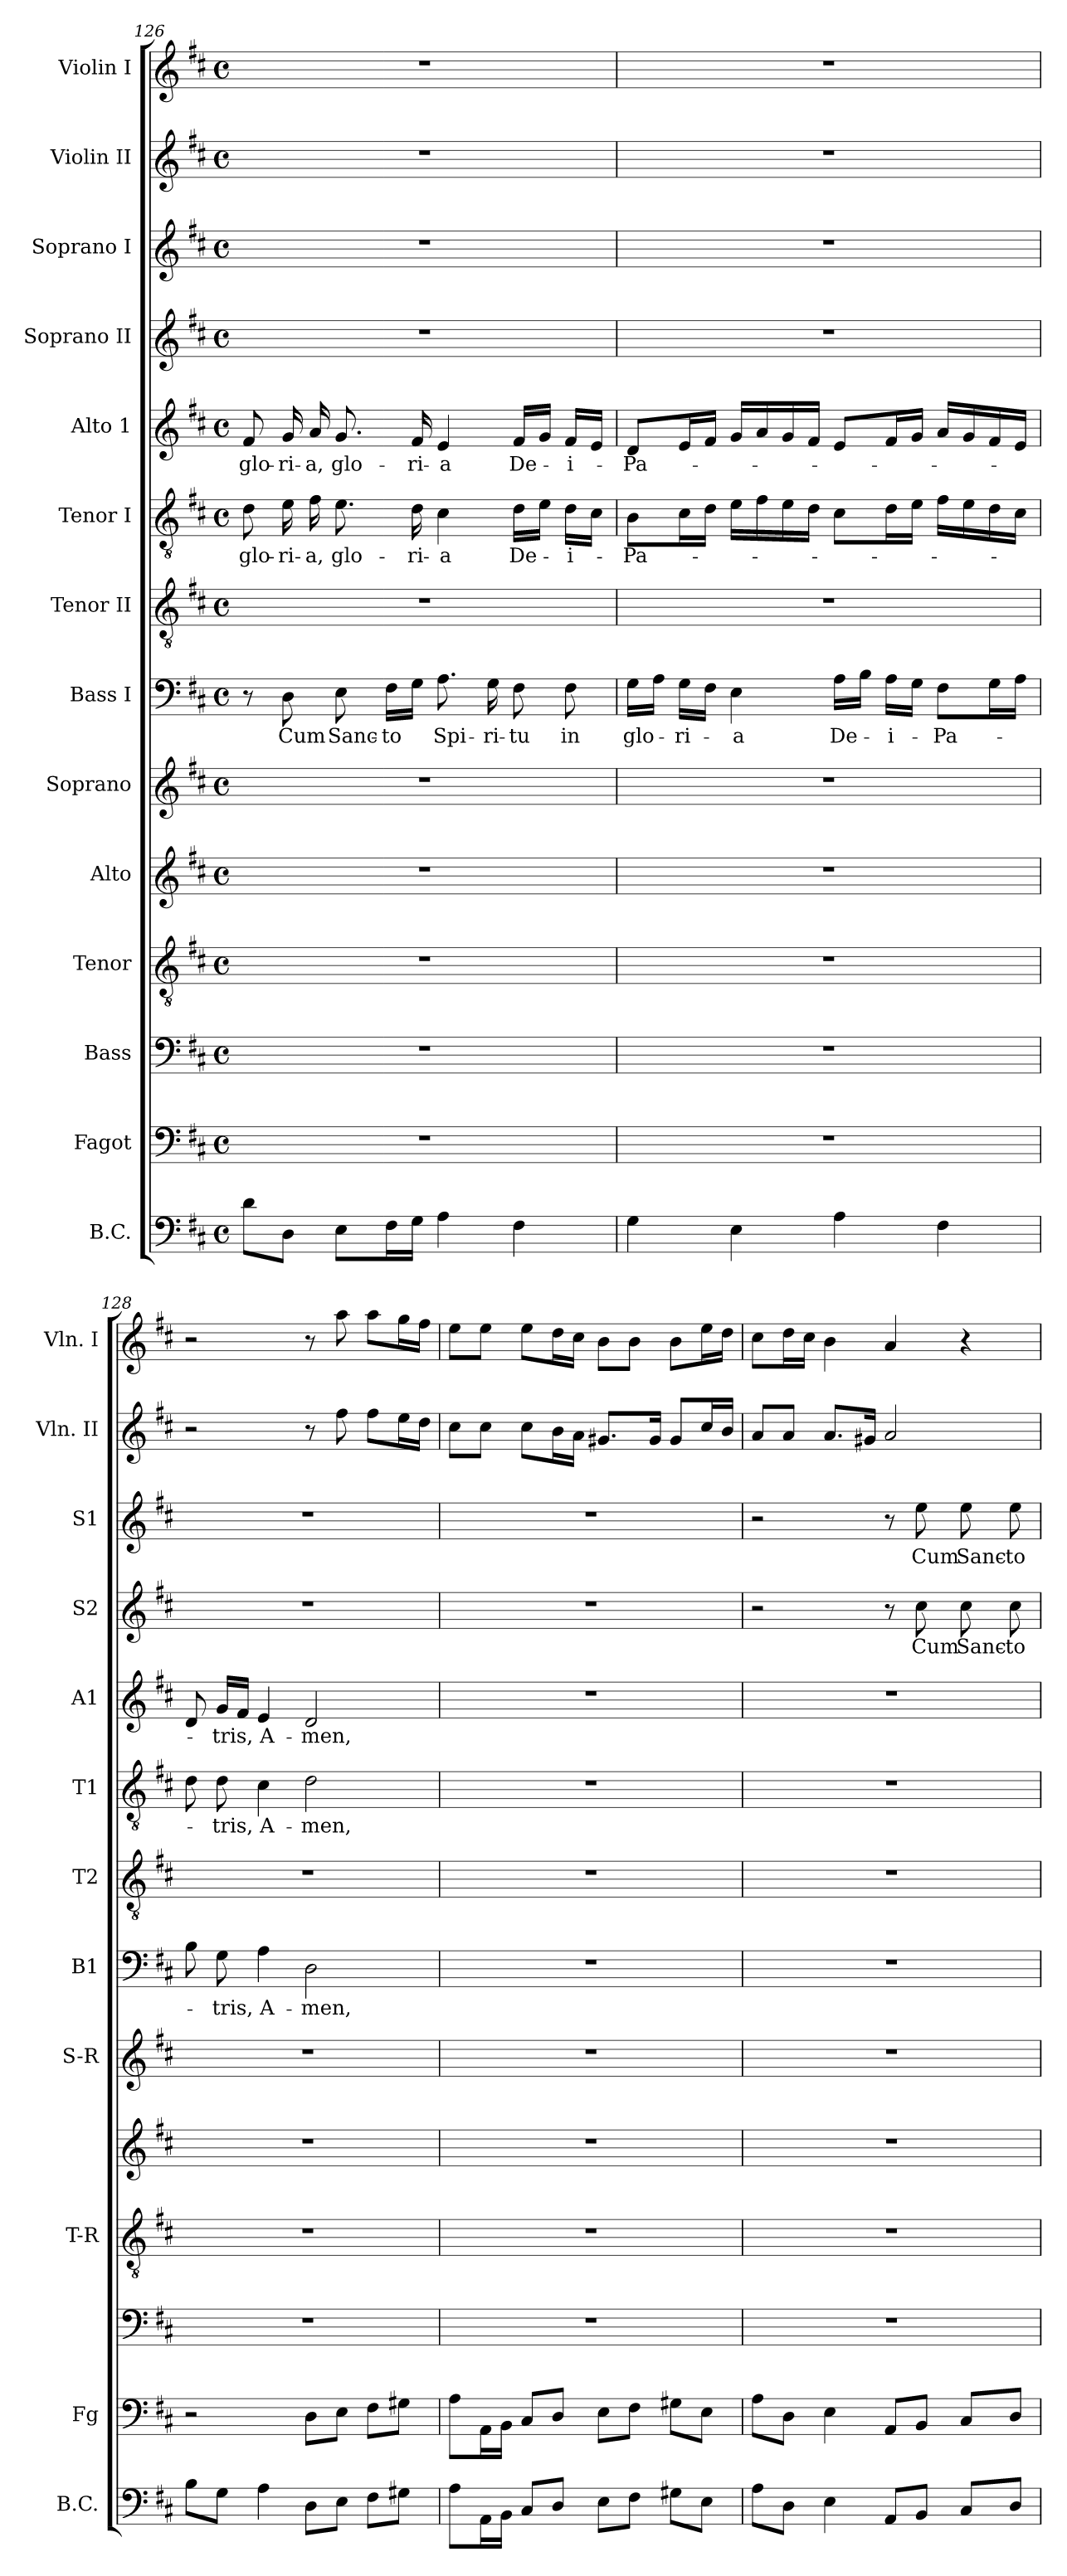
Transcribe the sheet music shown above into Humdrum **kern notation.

**kern	**kern	**kern	**kern	**kern	**kern	**kern	**text	**kern	**kern	**text	**kern	**text	**kern	**text	**kern	**text	**kern	**kern
*part14	*part13	*part12	*part11	*part10	*part9	*part8	*part8	*part7	*part6	*part6	*part5	*part5	*part4	*part4	*part3	*part3	*part2	*part1
*staff14	*staff13	*staff12	*staff11	*staff10	*staff9	*staff8	*staff8	*staff7	*staff6	*staff6	*staff5	*staff5	*staff4	*staff4	*staff3	*staff3	*staff2	*staff1
*I"B.C.	*I"Fagot	*I"Bass	*I"Tenor	*I"Alto	*I"Soprano	*I"Bass I	*	*I"Tenor II	*I"Tenor I	*	*I"Alto 1	*	*I"Soprano II	*	*I"Soprano I	*	*I"Violin II	*I"Violin I
*I'B.C.	*I'Fg	*	*I'T-R	*	*I'S-R	*I'B1	*	*I'T2	*I'T1	*	*I'A1	*	*I'S2	*	*I'S1	*	*I'Vln. II	*I'Vln. I
!!LO:PB:g=z
*clefF4	*clefF4	*clefF4	*clefGv2	*clefG2	*clefG2	*clefF4	*	*clefGv2	*clefGv2	*	*clefG2	*	*clefG2	*	*clefG2	*	*clefG2	*clefG2
*k[f#c#]	*k[f#c#]	*k[f#c#]	*k[f#c#]	*k[f#c#]	*k[f#c#]	*k[f#c#]	*	*k[f#c#]	*k[f#c#]	*	*k[f#c#]	*	*k[f#c#]	*	*k[f#c#]	*	*k[f#c#]	*k[f#c#]
*D:	*D:	*D:	*D:	*D:	*D:	*D:	*	*D:	*D:	*	*D:	*	*D:	*	*D:	*	*D:	*D:
*M4/4	*M4/4	*M4/4	*M4/4	*M4/4	*M4/4	*M4/4	*	*M4/4	*M4/4	*	*M4/4	*	*M4/4	*	*M4/4	*	*M4/4	*M4/4
*met(c)	*met(c)	*met(c)	*met(c)	*met(c)	*met(c)	*met(c)	*	*met(c)	*met(c)	*	*met(c)	*	*met(c)	*	*met(c)	*	*met(c)	*met(c)
=126	=126	=126	=126	=126	=126	=126	=126	=126	=126	=126	=126	=126	=126	=126	=126	=126	=126	=126
!	!	!	!	!	!	!	!	!	!	!LO:LY:b	!	!LO:LY:b	!	!	!	!	!	!
8d\L	1r	1r	1r	1r	1r	8r	.	1r	8d\	glo-	8f#/	glo-	1r	.	1r	.	1r	1r
!	!	!	!	!	!	!	!LO:LY:b	!	!	!LO:LY:b	!	!LO:LY:b	!	!	!	!	!	!
8D\J	.	.	.	.	.	8D\	Cum	.	16e\	-ri-	16g/	-ri-	.	.	.	.	.	.
!	!	!	!	!	!	!	!	!	!	!LO:LY:b	!	!LO:LY:b	!	!	!	!	!	!
.	.	.	.	.	.	.	.	.	16f#\	-a,	16a/	-a,	.	.	.	.	.	.
!	!	!	!	!	!	!	!LO:LY:b	!	!	!LO:LY:b	!	!LO:LY:b	!	!	!	!	!	!
8E\L	.	.	.	.	.	8E\	Sanc-	.	8.e\	glo-	8.g/	glo-	.	.	.	.	.	.
!	!	!	!	!	!	!	!LO:LY:b	!	!	!	!	!	!	!	!	!	!	!
16F#\L	.	.	.	.	.	16F#\LL	-to	.	.	.	.	.	.	.	.	.	.	.
!	!	!	!	!	!	!	!	!	!	!LO:LY:b	!	!LO:LY:b	!	!	!	!	!	!
16G\JJ	.	.	.	.	.	16G\JJ	.	.	16d\	-ri-	16f#/	-ri-	.	.	.	.	.	.
!	!	!	!	!	!	!	!LO:LY:b	!	!	!LO:LY:b	!	!LO:LY:b	!	!	!	!	!	!
4A\	.	.	.	.	.	8.A\	Spi-	.	4c#\	-a	4e/	-a	.	.	.	.	.	.
!	!	!	!	!	!	!	!LO:LY:b	!	!	!	!	!	!	!	!	!	!	!
.	.	.	.	.	.	16G\	-ri-	.	.	.	.	.	.	.	.	.	.	.
!	!	!	!	!	!	!	!LO:LY:b	!	!	!LO:LY:b	!	!LO:LY:b	!	!	!	!	!	!
4F#\	.	.	.	.	.	8F#\	-tu	.	16d\LL	De-	16f#/LL	De-	.	.	.	.	.	.
.	.	.	.	.	.	.	.	.	16e\JJ	.	16g/JJ	.	.	.	.	.	.	.
!	!	!	!	!	!	!	!LO:LY:b	!	!	!LO:LY:b	!	!LO:LY:b	!	!	!	!	!	!
.	.	.	.	.	.	8F#\	in	.	16d\LL	-i-	16f#/LL	-i-	.	.	.	.	.	.
.	.	.	.	.	.	.	.	.	16c#\JJ	.	16e/JJ	.	.	.	.	.	.	.
=127	=127	=127	=127	=127	=127	=127	=127	=127	=127	=127	=127	=127	=127	=127	=127	=127	=127	=127
!	!	!	!	!	!	!	!LO:LY:b	!	!	!LO:LY:b	!	!LO:LY:b	!	!	!	!	!	!
4G\	1r	1r	1r	1r	1r	16G\LL	glo-	1r	8B\L	-Pa-	8d/L	-Pa-	1r	.	1r	.	1r	1r
.	.	.	.	.	.	16A\JJ	.	.	.	.	.	.	.	.	.	.	.	.
!	!	!	!	!	!	!	!LO:LY:b	!	!	!	!	!	!	!	!	!	!	!
.	.	.	.	.	.	16G\LL	-ri-	.	16c#\L	.	16e/L	.	.	.	.	.	.	.
.	.	.	.	.	.	16F#\JJ	.	.	16d\JJ	.	16f#/JJ	.	.	.	.	.	.	.
!	!	!	!	!	!	!	!LO:LY:b	!	!	!	!	!	!	!	!	!	!	!
4E\	.	.	.	.	.	4E\	-a	.	16e\LL	.	16g/LL	.	.	.	.	.	.	.
.	.	.	.	.	.	.	.	.	16f#\	.	16a/	.	.	.	.	.	.	.
.	.	.	.	.	.	.	.	.	16e\	.	16g/	.	.	.	.	.	.	.
.	.	.	.	.	.	.	.	.	16d\JJ	.	16f#/JJ	.	.	.	.	.	.	.
!	!	!	!	!	!	!	!LO:LY:b	!	!	!	!	!	!	!	!	!	!	!
4A\	.	.	.	.	.	16A\LL	De-	.	8c#\L	.	8e/L	.	.	.	.	.	.	.
.	.	.	.	.	.	16B\JJ	.	.	.	.	.	.	.	.	.	.	.	.
!	!	!	!	!	!	!	!LO:LY:b	!	!	!	!	!	!	!	!	!	!	!
.	.	.	.	.	.	16A\LL	-i-	.	16d\L	.	16f#/L	.	.	.	.	.	.	.
.	.	.	.	.	.	16G\JJ	.	.	16e\JJ	.	16g/JJ	.	.	.	.	.	.	.
!	!	!	!	!	!	!	!LO:LY:b	!	!	!	!	!	!	!	!	!	!	!
4F#\	.	.	.	.	.	8F#\L	-Pa-	.	16f#\LL	.	16a/LL	.	.	.	.	.	.	.
.	.	.	.	.	.	.	.	.	16e\	.	16g/	.	.	.	.	.	.	.
.	.	.	.	.	.	16G\L	.	.	16d\	.	16f#/	.	.	.	.	.	.	.
.	.	.	.	.	.	16A\JJ	.	.	16c#\JJ	.	16e/JJ	.	.	.	.	.	.	.
=128	=128	=128	=128	=128	=128	=128	=128	=128	=128	=128	=128	=128	=128	=128	=128	=128	=128	=128
8B\L	2r	1r	1r	1r	1r	8B\	.	1r	8d\	.	8d/	.	1r	.	1r	.	2r	2r
!	!	!	!	!	!	!	!LO:LY:b	!	!	!LO:LY:b	!	!LO:LY:b	!	!	!	!	!	!
8G\J	.	.	.	.	.	8G\	-tris,	.	8d\	-tris,	16g/LL	-tris,	.	.	.	.	.	.
.	.	.	.	.	.	.	.	.	.	.	16f#/JJ	.	.	.	.	.	.	.
!	!	!	!	!	!	!	!LO:LY:b	!	!	!LO:LY:b	!	!LO:LY:b	!	!	!	!	!	!
4A\	.	.	.	.	.	4A\	A-	.	4c#\	A-	4e/	A-	.	.	.	.	.	.
!	!	!	!	!	!	!	!LO:LY:b	!	!	!LO:LY:b	!	!LO:LY:b	!	!	!	!	!	!
8D\L	8D\L	.	.	.	.	2D\	-men,	.	2d\	-men,	2d/	-men,	.	.	.	.	8r	8r
8E\J	8E\J	.	.	.	.	.	.	.	.	.	.	.	.	.	.	.	8ff#\	8aa\
8F#\L	8F#\L	.	.	.	.	.	.	.	.	.	.	.	.	.	.	.	8ff#\L	8aa\L
8G#X\J	8G#X\J	.	.	.	.	.	.	.	.	.	.	.	.	.	.	.	16ee\L	16gg\L
.	.	.	.	.	.	.	.	.	.	.	.	.	.	.	.	.	16dd\JJ	16ff#\JJ
=129	=129	=129	=129	=129	=129	=129	=129	=129	=129	=129	=129	=129	=129	=129	=129	=129	=129	=129
8A\L	8A\L	1r	1r	1r	1r	1r	.	1r	1r	.	1r	.	1r	.	1r	.	8cc#\L	8ee\L
16AA\L	16AA\L	.	.	.	.	.	.	.	.	.	.	.	.	.	.	.	8cc#\J	8ee\J
16BB\JJ	16BB\JJ	.	.	.	.	.	.	.	.	.	.	.	.	.	.	.	.	.
8C#/L	8C#/L	.	.	.	.	.	.	.	.	.	.	.	.	.	.	.	8cc#\L	8ee\L
8D/J	8D/J	.	.	.	.	.	.	.	.	.	.	.	.	.	.	.	16b\L	16dd\L
.	.	.	.	.	.	.	.	.	.	.	.	.	.	.	.	.	16a\JJ	16cc#\JJ
8E\L	8E\L	.	.	.	.	.	.	.	.	.	.	.	.	.	.	.	8.g#X/L	8b\L
8F#\J	8F#\J	.	.	.	.	.	.	.	.	.	.	.	.	.	.	.	.	8b\J
.	.	.	.	.	.	.	.	.	.	.	.	.	.	.	.	.	16g#/Jk	.
8G#X\L	8G#X\L	.	.	.	.	.	.	.	.	.	.	.	.	.	.	.	8g#/L	8b\L
8E\J	8E\J	.	.	.	.	.	.	.	.	.	.	.	.	.	.	.	16cc#/L	16ee\L
.	.	.	.	.	.	.	.	.	.	.	.	.	.	.	.	.	16b/JJ	16dd\JJ
!!LO:PB:g=z
=130	=130	=130	=130	=130	=130	=130	=130	=130	=130	=130	=130	=130	=130	=130	=130	=130	=130	=130
8A\L	8A\L	1r	1r	1r	1r	1r	.	1r	1r	.	1r	.	2r	.	2r	.	8a/L	8cc#\L
8D\J	8D\J	.	.	.	.	.	.	.	.	.	.	.	.	.	.	.	8a/J	16dd\L
.	.	.	.	.	.	.	.	.	.	.	.	.	.	.	.	.	.	16cc#\JJ
4E\	4E\	.	.	.	.	.	.	.	.	.	.	.	.	.	.	.	8.a/L	4b\
.	.	.	.	.	.	.	.	.	.	.	.	.	.	.	.	.	16g#X/Jk	.
8AA/L	8AA/L	.	.	.	.	.	.	.	.	.	.	.	8r	.	8r	.	2a/	4a/
!	!	!	!	!	!	!	!	!	!	!	!	!	!	!LO:LY:b	!	!LO:LY:b	!	!
8BB/J	8BB/J	.	.	.	.	.	.	.	.	.	.	.	8cc#\	Cum	8ee\	Cum	.	.
!	!	!	!	!	!	!	!	!	!	!	!	!	!	!LO:LY:b	!	!LO:LY:b	!	!
8C#/L	8C#/L	.	.	.	.	.	.	.	.	.	.	.	8cc#\	Sanc-	8ee\	Sanc-	.	4r
!	!	!	!	!	!	!	!	!	!	!	!	!	!	!LO:LY:b	!	!LO:LY:b	!	!
8D/J	8D/J	.	.	.	.	.	.	.	.	.	.	.	8cc#\	-to	8ee\	-to	.	.
=	=	=	=	=	=	=	=	=	=	=	=	=	=	=	=	=	=	=
*-	*-	*-	*-	*-	*-	*-	*-	*-	*-	*-	*-	*-	*-	*-	*-	*-	*-	*-
